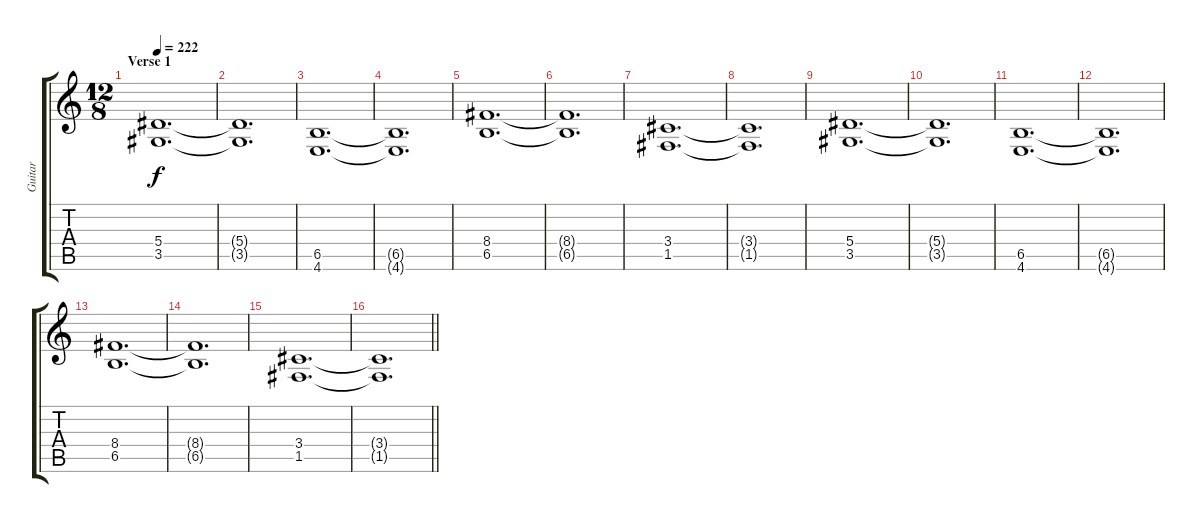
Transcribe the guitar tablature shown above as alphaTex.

\track ("Guitar" "Guitar") {instrument distortionguitar}
\staff {score tabs}
\tuning (C4 G3 Eb3 Bb2 F2 C2) {hide}
\ts (12 8)
\section ("" "Verse 1")
\tempo 222
\clef g2
\ks c
(5.4 3.5).1{d dy f} |
(5.4{t} 3.5{t}).1{d} |
(6.5 4.6).1{d} |
(6.5{t} 4.6{t}).1{d} |
(8.4 6.5).1{d} |
(8.4{t} 6.5{t}).1{d} |
(3.4 1.5).1{d} |
(3.4{t} 1.5{t}).1{d} |
(5.4 3.5).1{d} |
(5.4{t} 3.5{t}).1{d} |
(6.5 4.6).1{d} |
(6.5{t} 4.6{t}).1{d} |
(8.4 6.5).1{d} |
(8.4{t} 6.5{t}).1{d} |
(3.4 1.5).1{d} |
\barLineRight lightlight
(3.4{t} 1.5{t}).1{d}
